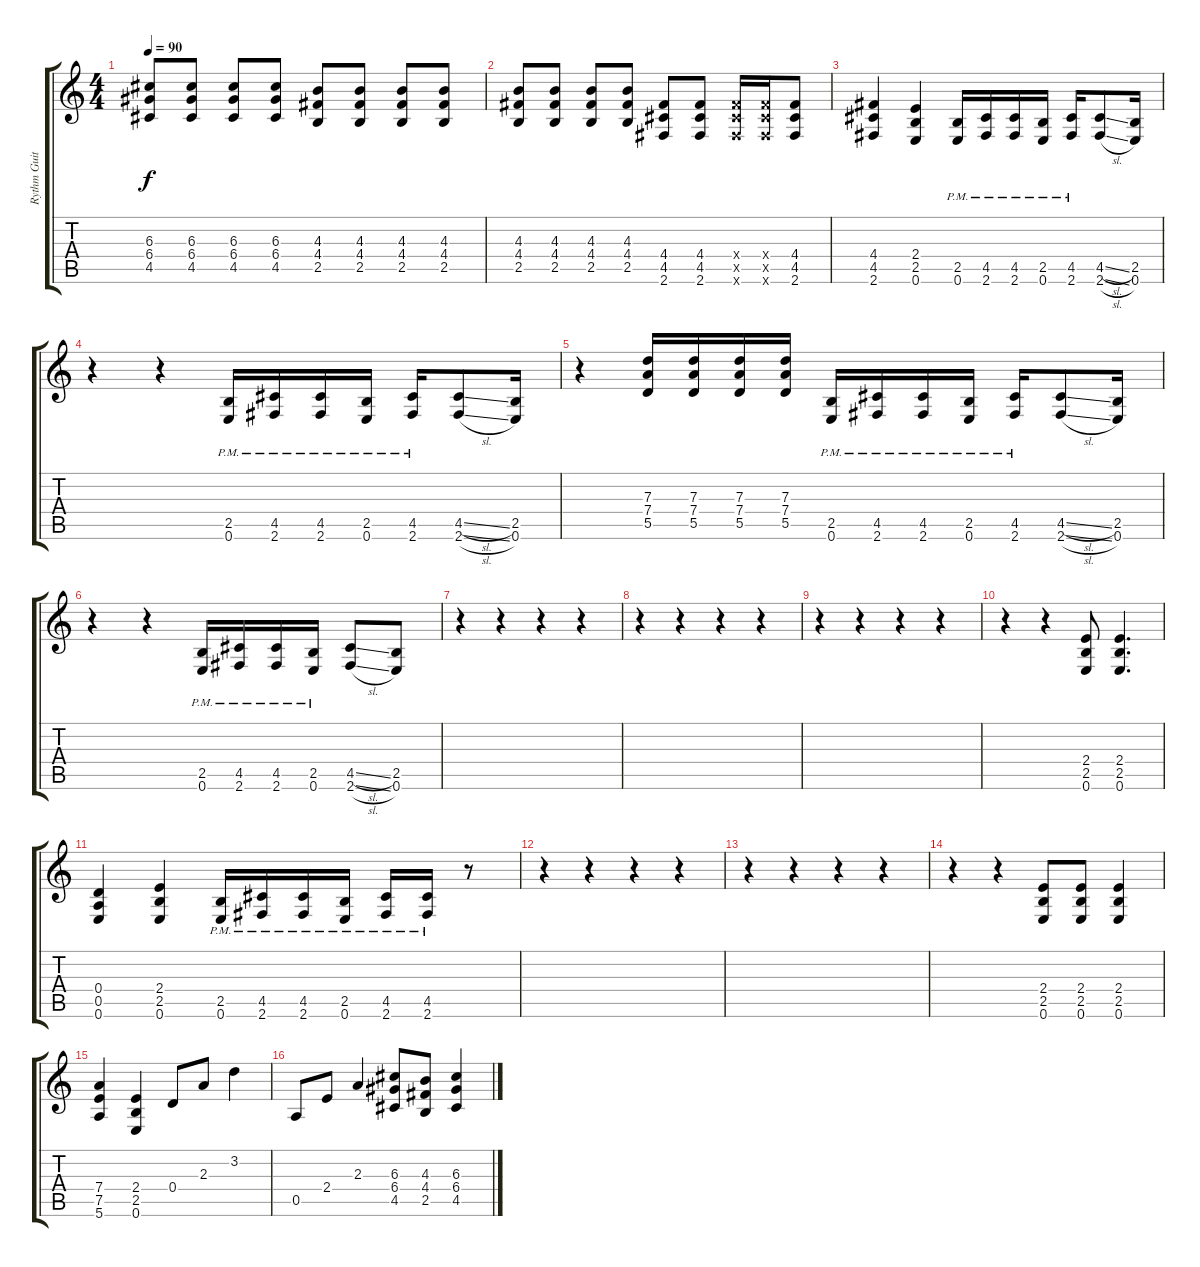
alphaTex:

\track ("Rythm Guitar" "Rythm Guit") {instrument distortionguitar}
\staff {score tabs}
\tuning (E4 B3 G3 D3 A2 E2) {hide}
\ts (4 4)
\tempo 90
\clef g2
\ks c
(6.3 6.4 4.5).8{dy f} (6.3 6.4 4.5).8 (6.3 6.4 4.5).8 (6.3 6.4 4.5).8 (4.3 4.4 2.5).8 (4.3 4.4 2.5).8 (4.3 4.4 2.5).8 (4.3 4.4 2.5).8 |
(4.3 4.4 2.5).8 (4.3 4.4 2.5).8 (4.3 4.4 2.5).8 (4.3 4.4 2.5).8 (4.4 4.5 2.6).8 (4.4 4.5 2.6).8 (4.4{x} 4.5{x} 2.6{x}).16 (4.4{x} 4.5{x} 2.6{x}).16 (4.4 4.5 2.6).8 |
(4.4 4.5 2.6).4 (2.4 2.5 0.6).4 (2.5{pm} 0.6{pm}).16 (4.5{pm} 2.6{pm}).16 (4.5{pm} 2.6{pm}).16 (2.5{pm} 0.6{pm}).16 (4.5{pm} 2.6{pm}).16 (4.5{sl} 2.6{sl}).8 (2.5 0.6).16 |
r.4 r.4 (2.5{pm} 0.6{pm}).16 (4.5{pm} 2.6{pm}).16 (4.5{pm} 2.6{pm}).16 (2.5{pm} 0.6{pm}).16 (4.5{pm} 2.6{pm}).16 (4.5{sl} 2.6{sl}).8 (2.5 0.6).16 |
r.4 (7.3 7.4 5.5).16 (7.3 7.4 5.5).16 (7.3 7.4 5.5).16 (7.3 7.4 5.5).16 (2.5{pm} 0.6{pm}).16 (4.5{pm} 2.6{pm}).16 (4.5{pm} 2.6{pm}).16 (2.5{pm} 0.6{pm}).16 (4.5{pm} 2.6{pm}).16 (4.5{sl} 2.6{sl}).8 (2.5 0.6).16 |
r.4 r.4 (2.5{pm} 0.6{pm}).16 (4.5{pm} 2.6{pm}).16 (4.5{pm} 2.6{pm}).16 (2.5{pm} 0.6{pm}).16 (4.5{sl} 2.6{sl}).8 (2.5 0.6).8 |
r.4 r.4 r.4 r.4 |
r.4 r.4 r.4 r.4 |
r.4 r.4 r.4 r.4 |
r.4 r.4 (2.4 2.5 0.6).8 (2.4 2.5 0.6).4{d} |
(0.4 0.5 0.6).4 (2.4 2.5 0.6).4 (2.5{pm} 0.6{pm}).16 (4.5{pm} 2.6{pm}).16 (4.5{pm} 2.6{pm}).16 (2.5{pm} 0.6{pm}).16 (4.5{pm} 2.6{pm}).16 (4.5{pm} 2.6{pm}).16 r.8 |
r.4 r.4 r.4 r.4 |
r.4 r.4 r.4 r.4 |
r.4 r.4 (2.4 2.5 0.6).8 (2.4 2.5 0.6).8 (2.4 2.5 0.6).4 |
(7.4 7.5 5.6).4 (2.4 2.5 0.6).4 0.4.8 2.3.8 3.2.4 |
0.5.8 2.4.8 2.3.4 (6.3 6.4 4.5).8 (4.3 4.4 2.5).8 (6.3 6.4 4.5).4
